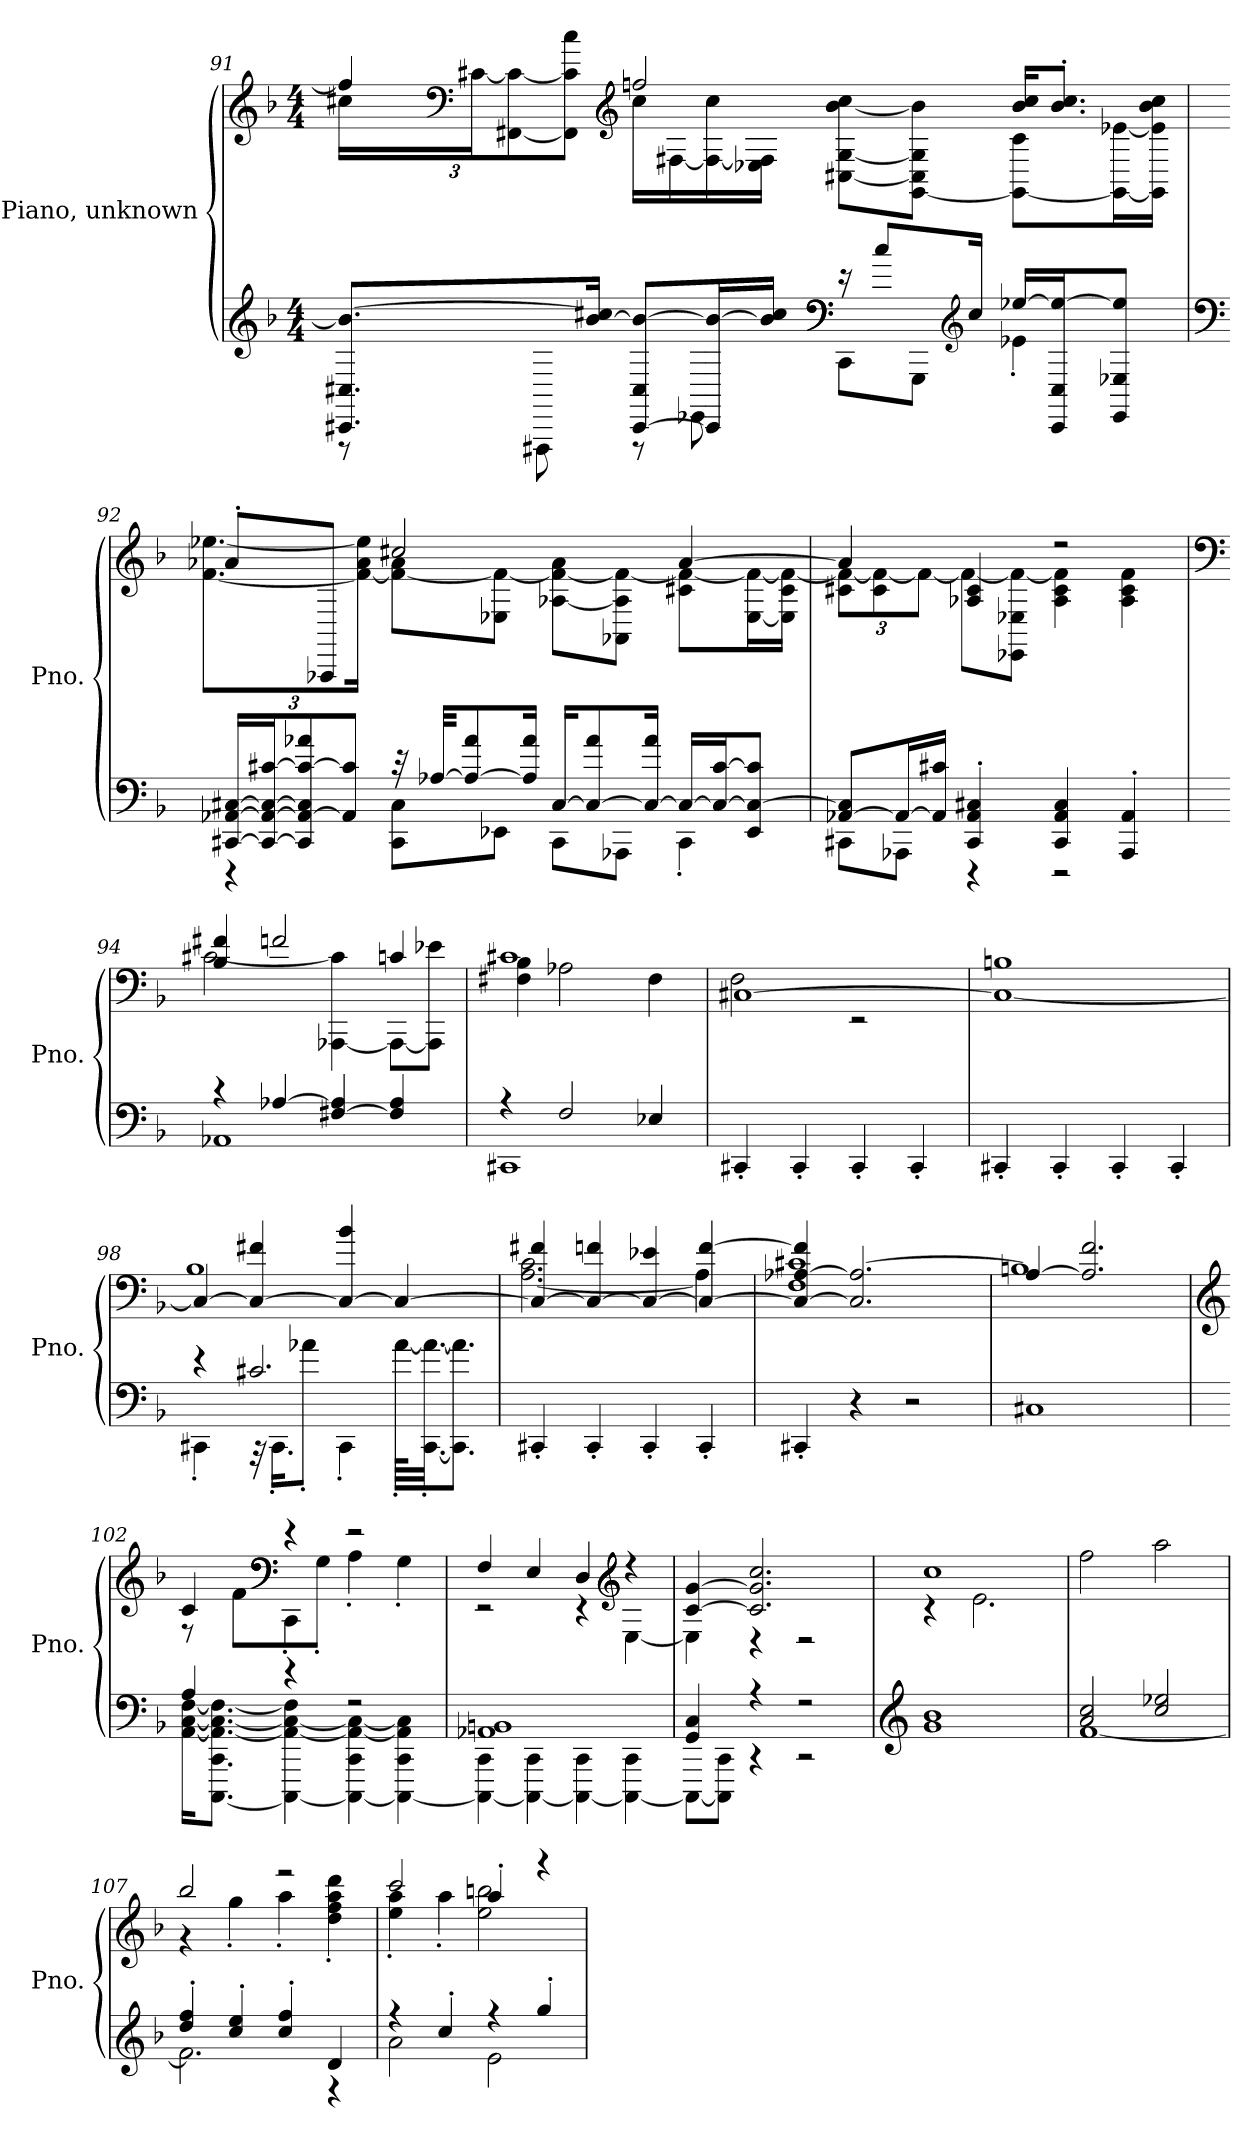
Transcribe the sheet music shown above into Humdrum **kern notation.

**kern	**kern
*part1	*part1
*staff2	*staff1
*I"Piano, unknown	*
*I'Pno.	*
!!LO:LB:g=z
*clefG2	*clefG2
*k[b-]	*k[b-]
*M4/4	*M4/4
=91	=91
*^	*^
*	*	*	*Xbrackettup
8.CC#X/ 8.C#X/ 8.b-/_L	8r	4ff#/]	24cc#X\LL
*	*	*clefF4	*
.	.	.	[24c#X\J
.	.	.	[12FF#X\ 12c#\_
.	8FFF#X\	.	.
.	.	.	12FF#\] 12c#\] 12cc#\J
16b-/_ 16cc#X/Jk	.	.	.
*	*	*clefG2	*
[8CC#/ 8C#/ 8b-/_L	8r	2ffn/	16cc#\LL
.	.	.	[16F#X\
16CC#/] 16b-/_L	8EE-X\	.	16F#\_ 16cc#\
16b-/] 16cc#/JJ	.	.	16E-X\ 16F#\]JJ
*clefF4	*	*	*
16r	8CC#\L	.	[8C#X\ [8G\ [8b-\ 8cc#\L
8cc#/L	.	.	.
.	8GGG\J	.	[8GG\ 8C#\] 8G\] 8b-\]J
*clefG2	*	*	*
16cc#/Jk	.	.	.
[16ee-X/LL	4e-X'\	16b-/ 16cc#/KL	8GG\_ 8c#\L
16CC#/ 16C#/ 16ee-/_J	.	8.b-/' 8.cc#/'J	.
8EE-/ 8E-X/ 8ee-/]J	.	.	16GG\_ [16e-X\L
.	.	.	16GG\] 16e-\] 16b-\ 16cc#\JJ
!!LO:LB:g=z	!!
=92	=92	=92	=92
*clefF4	*	*	*
*Xbrackettup	*	*	*
[24CC#X/ [24AA-X/ [24C#X/LL	4r	8a-X'/L	[8.f\ [8.ee-X\L
24CC#/_ 24AA-/_ 24C#/_ [24c#X/J	.	.	.
12CC#/] 12AA-/_ 12C#/] 12c#/_ 12a-X/	.	.	.
.	.	8AAA-X/J	.
12AA-/] 12c#/]J	.	.	.
.	.	.	16f\_ 16a-\ 16ee-\]Jk
32r	8CC#\ 8C#\L	2cc#X/	8f\_ 8a-\L
[32A-X/KKL	.	.	.
8A-/_ 8a-/	.	.	.
.	8EE-X\J	.	8E-X\ 8f\_J
16A-/] 16a-/Jk	.	.	.
[16C#/KL	8CC#\L	.	[8A-X\ 8f\_ 8a-\L
8C#/_ 8a-/	.	.	.
.	8AAA-X\J	.	8AA-X\ 8A-\] 8f\_J
16C#/_ 16a-/Jk	.	.	.
16C#/LL_	4CC#'\	[4a-/	8c#X\ 8f\_L
16C#/_ [16c#/J	.	.	.
8EE-/ 8C#/_ 8c#/]J	.	.	[16E-\ 16f\_L
.	.	.	16E-\] 16c#\ 16f\_JJ
=93	=93	=93	=93
[8AA-X/ 8C#/]L	8CC#X\L	4a-/]	12c#X\ 12f\_L
.	.	.	12c#\ 12f\_
16AA-/L_	8AAA-X\J	.	.
.	.	.	12f\J_
16AA-/] 16c#X/JJ	.	.	.
4CC#/' 4AA-/' 4C#X/'	4r	4A-X/ 4c#/	8f\L_
.	.	.	8EE-X\ 8E-X\ 8f\_J
4CC#/ 4AA-/ 4C#/	2r	2r	4A-\ 4c#\ 4f\]
4AAA-/' 4AA-/'	.	.	4A-\ 4c#\ 4f\
!!LO:LB:g=z	!!
=94	=94	=94	=94
*	*	*clefF4	*
4r	1AA-X	4B-/ 4f#X/	[2c#X\
[4A-X/	.	2fn/	.
[4F#X/ 4A-/]	.	.	[4AAA-X\ 4c#\]
4F#/] 4A-/	.	4cn/	8AAA-\L_
.	.	.	8AAA-\] 8e-X\J
=95	=95	=95	=95
4r	1CC#X	1c#X	4F#X\ 4B-\
2F/	.	.	2A-X\
4E-X/	.	.	4F#\
*v	*v	*	*
=96	=96	=96
4CC#X'/	[1C#X	2F\
4CC#'/	.	.
4CC#'/	.	2r
4CC#'/	.	.
*	*v	*v
=97	=97
4CC#X'/	1C#_ 1Bn
4CC#'/	.
4CC#'/	.
4CC#'/	.
!!LO:LB:g=z
=98	=98
*^	*^
4r	4CC#X'\	4C#/_	1B-
2.c#X/	32r	4C#/_ 4f#X/	.
.	16.CC#'\KL	.	.
.	8a-X'\J	.	.
.	4CC#'\	4C#/_ 4b-/	.
.	[64a-'\KLLL	4C#/_	.
.	[32.CC#\' 32.a-\_'JJ	.	.
.	8.CC#\] 8.a-\]J	.	.
*v	*v	*	*
=99	=99	=99
4CC#X'/	4C#/_ 4f#X/	[2.A\ 2.c\
4CC#'/	4C#/_ 4fn/	.
4CC#'/	4C#/_ 4e-X/	.
4CC#'/	4C#/_ [4f/	4A\]
=100	=100	=100
4CC#X'/	4C#/_ [4A-X/ 4f/]	1F 1c#X
4r	2.C#/] 2.A-/_	.
2r	.	.
=101	=101	=101
1C#X	4A-/_	1Bn
.	2.A-/] 2.f/	.
!!LO:LB:g=z	!!
=102	=102	=102
*	*clefG2	*
*^	*	*
4A/	[16AA\ [16C\ [16F\KL	4c/	8r
.	[8.CCC\ 8.CC\ 8.AA\_ 8.C\_ 8.F\_J	.	.
.	.	.	8f\L
*	*	*clefF4	*
4r	4CCC\_ 4AA\_ 4C\_ 4F\]	4r	8CC'\
.	.	.	8G'\J
2r	4CCC\_ 4CC\ 4AA\_ 4C\_	2r	4A'\
.	4CCC\_ 4CC\ 4AA\] 4C\]	.	4G'\
=103	=103	=103	=103
1AA-X 1BBn	4CCC\_ 4CC\	4F/	2r
.	4CCC\_ 4CC\	4E/	.
.	4CCC\_ 4CC\	4D/	4r
*	*	*clefG2	*
.	4CCC\_ 4CC\	4r	[4E\
=104	=104	=104	=104
4GG/ 4C/	8CCC\L_	[4c/ [4g/	4E\]
.	8CCC\] 8CC\J	.	.
4r	4r	2.c/] 2.g/] 2.cc/	4r
2r	2r	.	2r
*v	*v	*	*
=105	=105	=105
*clefG2	*	*
1g 1b-	1cc	4r
.	.	2.e\
*	*v	*v
=106	=106
*^	*
2a/ 2cc/	[1f	2ff\
2cc/ 2ee-X/	.	2aa\
=107	=107	=107
*	*	*^
4dd/' 4ff/'	2.f\]	2bb-/	4r
4cc/' 4ee/'	.	.	4gg'\
4cc/' 4ff/'	.	2r	4aa'\
4d/	4r	.	4dd\' 4ff\' 4aa\' 4ddd\'
!!LO:PB:g=z	!!
=108	=108	=108	=108
4r	2a\	2ccc/	4ee\' 4aa\'
4cc'/	.	.	4aa'\
4r	2e\	4aa'/	2ee\ 2bbn\
4gg'/	.	4r	.
*v	*v	*	*
*	*v	*v
=	=
*-	*-
